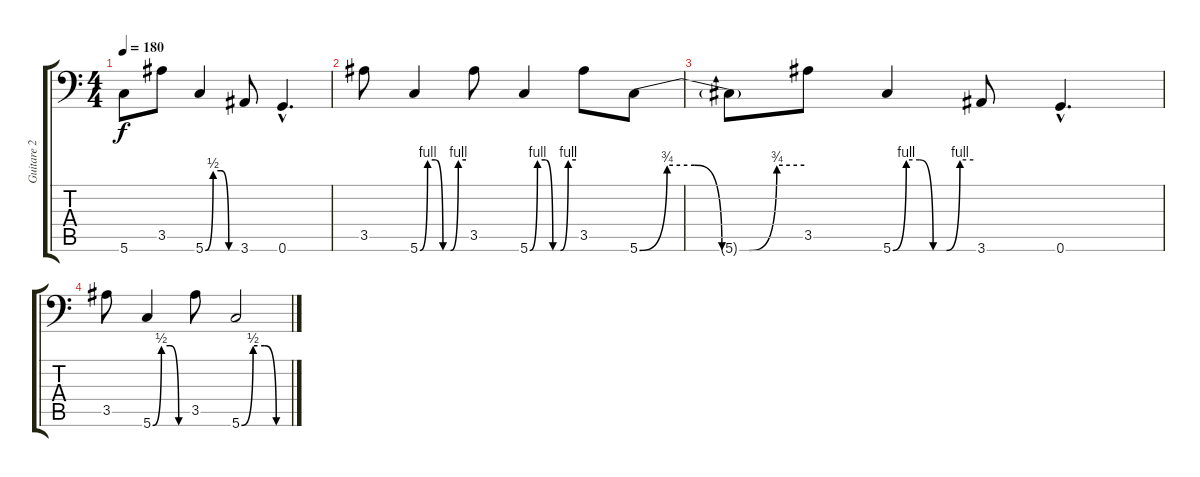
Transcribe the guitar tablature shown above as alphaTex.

\track ("Guitare 2" "Guitare 2") {instrument overdrivenguitar}
\staff {score tabs}
\tuning (D4 A3 F3 C3 G2 G1) {hide}
\ts (4 4)
\tempo 180
\clef f4
\ks c
5.6{t}.8{dy f} 3.5.8 5.6{be (custom 0 0 15 2 30 2 45 0 60 0)}.4 3.6.8 0.6{hac}.4{d} |
3.5.8{volume 13} 5.6{be (custom 0 0 10 4 20 4 30 0 40 0 50 4 60 4)}.4 3.5.8 5.6{be (custom 0 0 10 4 20 4 30 0 40 0 50 4 60 4)}.4 3.5.8 5.6{be (custom 0 0 10 3 20 3 30 0 40 0 50 3 60 3)}.8 |
5.6{t}.8 3.5.8 5.6{be (custom 0 0 10 4 20 4 30 0 40 0 50 4 60 4)}.4 3.6.8 0.6{hac}.4{d} |
3.5.8 5.6{be (custom 0 0 15 2 30 2 45 0 60 0)}.4 3.5.8 5.6{be (custom 0 0 15 2 30 2 45 0 60 0)}.2
